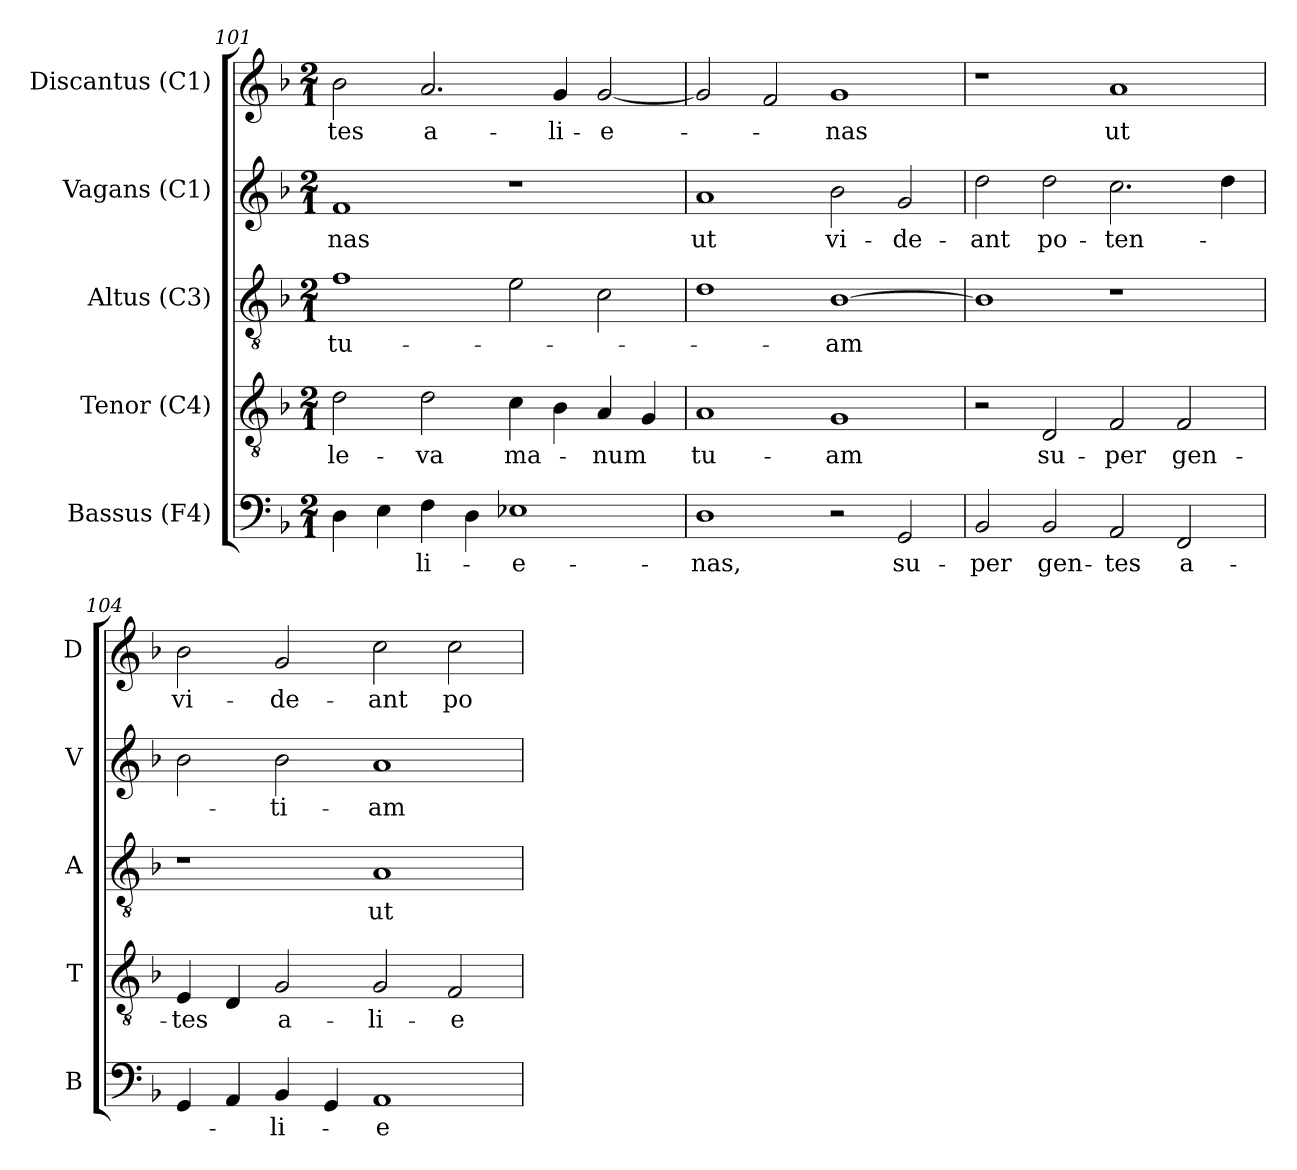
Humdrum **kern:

**kern	**text	**kern	**text	**kern	**text	**kern	**text	**kern	**text
*part5	*part5	*part4	*part4	*part3	*part3	*part2	*part2	*part1	*part1
*staff5	*staff5	*staff4	*staff4	*staff3	*staff3	*staff2	*staff2	*staff1	*staff1
*I"Bassus (F4)	*	*I"Tenor (C4)	*	*I"Altus (C3)	*	*I"Vagans (C1)	*	*I"Discantus (C1)	*
*I'B	*	*I'T	*	*I'A	*	*I'V	*	*I'D	*
*clefF4	*	*clefGv2	*	*clefGv2	*	*clefG2	*	*clefG2	*
*k[b-]	*	*k[b-]	*	*k[b-]	*	*k[b-]	*	*k[b-]	*
*F:	*	*F:	*	*F:	*	*F:	*	*F:	*
*M2/1	*	*M2/1	*	*M2/1	*	*M2/1	*	*M2/1	*
=101	=101	=101	=101	=101	=101	=101	=101	=101	=101
!	!	!	!LO:LY:b:color=#000000	!	!	!	!	!	!
!	!	!	!	!	!LO:LY:b:color=#000000	!	!	!	!
!	!	!	!	!	!	!	!LO:LY:b:color=#000000	!	!
!	!	!	!	!	!	!	!	!	!LO:LY:b:color=#000000
4Di\	.	2di\	-le-	1fi	tu-	1fi	-nas	2b-i\	-tes
4Ei\	.	.	.	.	.	.	.	.	.
!	!LO:LY:b:color=#000000	!	!	!	!	!	!	!	!
!	!	!	!LO:LY:b:color=#000000	!	!	!	!	!	!
!	!	!	!	!	!	!	!	!	!LO:LY:b:color=#000000
4Fi\	-li-	2di\	-va	.	.	.	.	2.ai/	a-
4Di\	.	.	.	.	.	.	.	.	.
!	!LO:LY:b:color=#000000	!	!	!	!	!	!	!	!
!	!	!	!LO:LY:b:color=#000000	!	!	!	!	!	!
1E-i	-e-	4ci\	ma-	2ei\	.	1r	.	.	.
!	!	!	!	!	!	!	!	!	!LO:LY:b:color=#000000
.	.	4B-i\	.	.	.	.	.	4gi/	-li-
!	!	!	!LO:LY:b:color=#000000	!	!	!	!	!	!
!	!	!	!	!	!	!	!	!	!LO:LY:b:color=#000000
.	.	4Ai/	-num	2ci\	.	.	.	[2gi/	-e-
.	.	4Gi/	.	.	.	.	.	.	.
=102	=102	=102	=102	=102	=102	=102	=102	=102	=102
!	!LO:LY:b:color=#000000	!	!	!	!	!	!	!	!
!	!	!	!LO:LY:b:color=#000000	!	!	!	!	!	!
!	!	!	!	!	!	!	!LO:LY:b:color=#000000	!	!
1Di	-nas,	1Ai	tu-	1di	.	1ai	ut	2gi/]	.
.	.	.	.	.	.	.	.	2fi/	.
!	!	!	!LO:LY:b:color=#000000	!	!	!	!	!	!
!	!	!	!	!	!LO:LY:b:color=#000000	!	!	!	!
!	!	!	!	!	!	!	!LO:LY:b:color=#000000	!	!
!	!	!	!	!	!	!	!	!	!LO:LY:b:color=#000000
2r	.	1Gi	-am	[1B-i	-am	2b-i\	vi-	1gi	-nas
!	!LO:LY:b:color=#000000	!	!	!	!	!	!	!	!
!	!	!	!	!	!	!	!LO:LY:b:color=#000000	!	!
2GGi/	su-	.	.	.	.	2gi/	-de-	.	.
=103	=103	=103	=103	=103	=103	=103	=103	=103	=103
!	!LO:LY:b:color=#000000	!	!	!	!	!	!	!	!
!	!	!	!	!	!	!	!LO:LY:b:color=#000000	!	!
2BB-i/	-per	2r	.	1B-i]	.	2ddi\	-ant	1r	.
!	!LO:LY:b:color=#000000	!	!	!	!	!	!	!	!
!	!	!	!LO:LY:b:color=#000000	!	!	!	!	!	!
!	!	!	!	!	!	!	!LO:LY:b:color=#000000	!	!
2BB-i/	gen-	2Di/	su-	.	.	2ddi\	po-	.	.
!	!LO:LY:b:color=#000000	!	!	!	!	!	!	!	!
!	!	!	!LO:LY:b:color=#000000	!	!	!	!	!	!
!	!	!	!	!	!	!	!LO:LY:b:color=#000000	!	!
!	!	!	!	!	!	!	!	!	!LO:LY:b:color=#000000
2AAi/	-tes	2Fi/	-per	1r	.	2.cci\	-ten-	1ai	ut
!	!LO:LY:b:color=#000000	!	!	!	!	!	!	!	!
!	!	!	!LO:LY:b:color=#000000	!	!	!	!	!	!
2FFi/	a-	2Fi/	gen-	.	.	.	.	.	.
.	.	.	.	.	.	4ddi\	.	.	.
!!LO:PB:g=z
=104	=104	=104	=104	=104	=104	=104	=104	=104	=104
!	!	!	!LO:LY:b:color=#000000	!	!	!	!	!	!
!	!	!	!	!	!	!	!	!	!LO:LY:b:color=#000000
4GGi/	.	4Ei/	-tes	1r	.	2b-i\	.	2b-i\	vi-
4AAi/	.	4Di/	.	.	.	.	.	.	.
!	!LO:LY:b:color=#000000	!	!	!	!	!	!	!	!
!	!	!	!LO:LY:b:color=#000000	!	!	!	!	!	!
!	!	!	!	!	!	!	!LO:LY:b:color=#000000	!	!
!	!	!	!	!	!	!	!	!	!LO:LY:b:color=#000000
4BB-i/	-li-	2Gi/	a-	.	.	2b-i\	-ti-	2gi/	-de-
4GGi/	.	.	.	.	.	.	.	.	.
!	!LO:LY:b:color=#000000	!	!	!	!	!	!	!	!
!	!	!	!LO:LY:b:color=#000000	!	!	!	!	!	!
!	!	!	!	!	!LO:LY:b:color=#000000	!	!	!	!
!	!	!	!	!	!	!	!LO:LY:b:color=#000000	!	!
!	!	!	!	!	!	!	!	!	!LO:LY:b:color=#000000
1AAi	-e-	2Gi/	-li-	1Ai	ut	1ai	-am	2cci\	-ant
!	!	!	!LO:LY:b:color=#000000	!	!	!	!	!	!
!	!	!	!	!	!	!	!	!	!LO:LY:b:color=#000000
.	.	2Fi/	-e-	.	.	.	.	2cci\	po-
=	=	=	=	=	=	=	=	=	=
*-	*-	*-	*-	*-	*-	*-	*-	*-	*-
